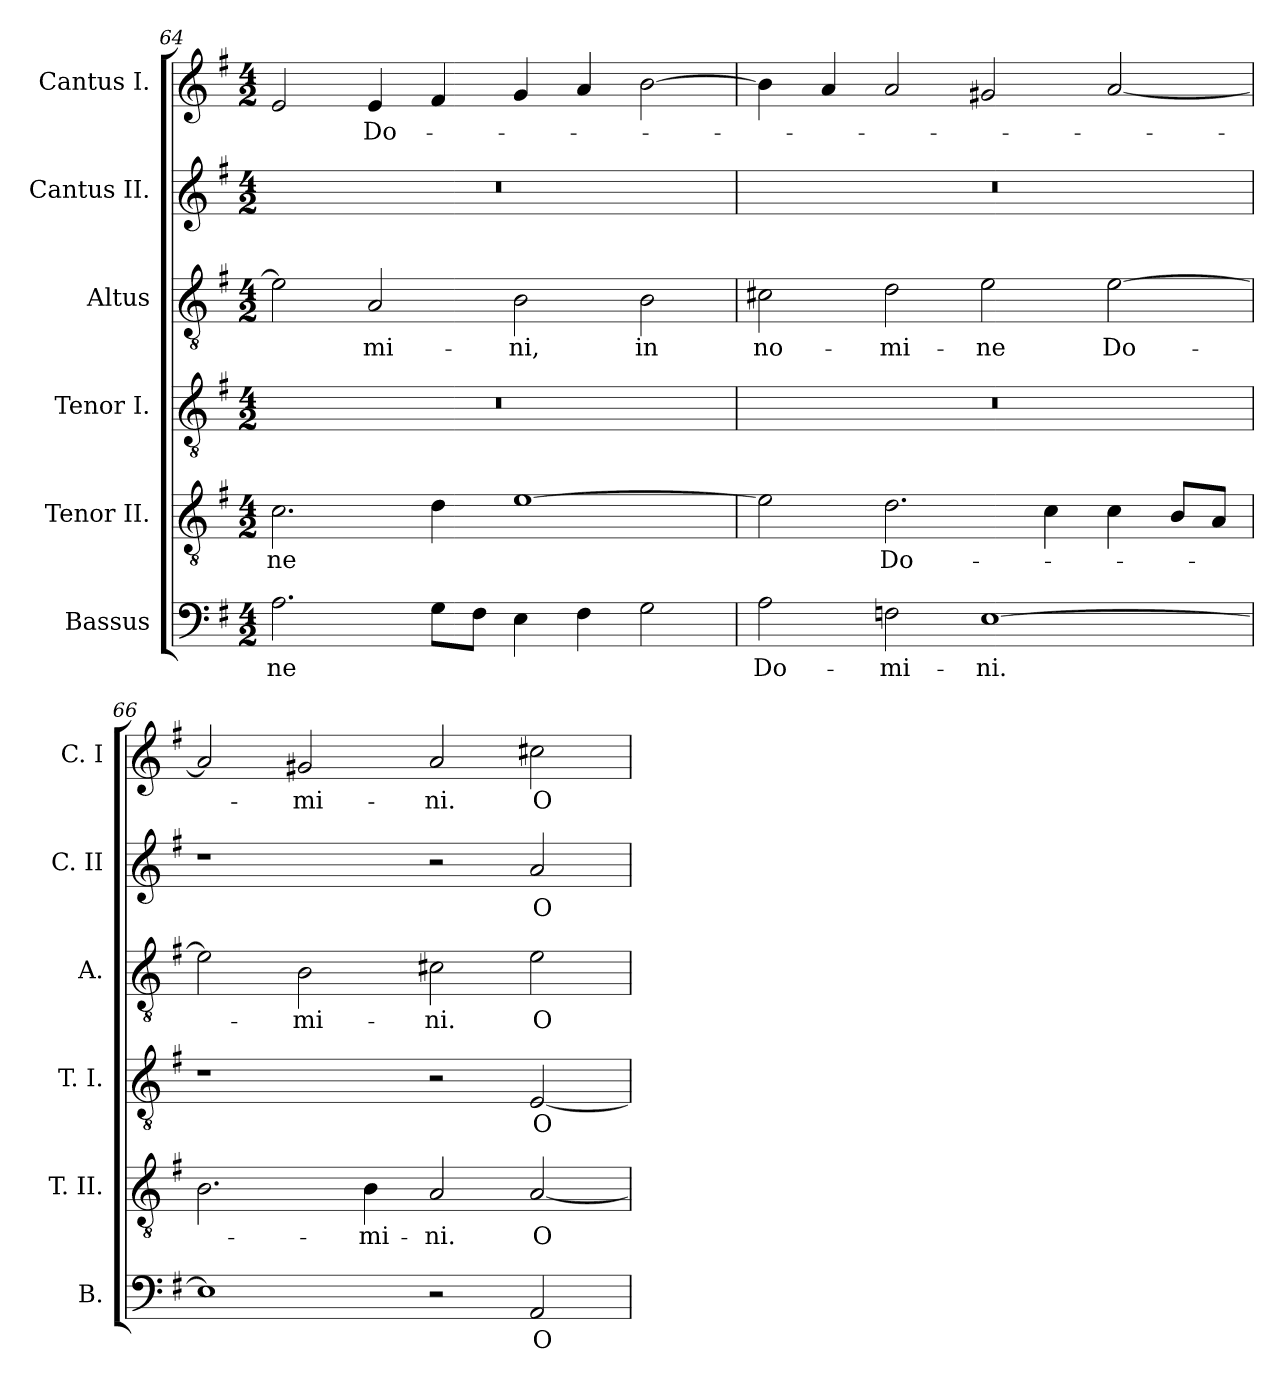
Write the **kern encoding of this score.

**kern	**text	**kern	**text	**kern	**text	**kern	**text	**kern	**text	**kern	**text
*part6	*part6	*part5	*part5	*part4	*part4	*part3	*part3	*part2	*part2	*part1	*part1
*staff6	*staff6	*staff5	*staff5	*staff4	*staff4	*staff3	*staff3	*staff2	*staff2	*staff1	*staff1
*I"Bassus	*	*I"Tenor II.	*	*I"Tenor I.	*	*I"Altus	*	*I"Cantus II.	*	*I"Cantus I.	*
*I'B.	*	*I'T. II.	*	*I'T. I.	*	*I'A.	*	*I'C. II	*	*I'C. I	*
*clefF4	*	*clefGv2	*	*clefGv2	*	*clefGv2	*	*clefG2	*	*clefG2	*
*	*	*ITrd7c12	*	*ITrd7c12	*	*ITrd7c12	*	*	*	*	*
*k[f#]	*	*k[f#]	*	*k[f#]	*	*k[f#]	*	*k[f#]	*	*k[f#]	*
*G:	*	*G:	*	*G:	*	*G:	*	*G:	*	*G:	*
*M4/2	*	*M4/2	*	*M4/2	*	*M4/2	*	*M4/2	*	*M4/2	*
=64	=64	=64	=64	=64	=64	=64	=64	=64	=64	=64	=64
!	!LO:LY:b:color=#000000	!	!	!	!	!	!	!	!	!	!
!	!	!	!LO:LY:b:color=#000000	!LO:N:vis=1	!	!	!	!LO:N:vis=1	!	!	!
2.Ai\	-ne	2.Ci\	-ne	0r	.	2Ei\]	.	0r	.	2ei/	.
!	!	!	!	!	!	!	!LO:LY:b:color=#000000	!	!	!	!
!	!	!	!	!	!	!	!	!	!	!	!LO:LY:b:color=#000000
.	.	.	.	.	.	2AAi/	-mi-	.	.	4ei/	Do-
8Gi\L	.	4Di\	.	.	.	.	.	.	.	4f#i/	.
8F#i\J	.	.	.	.	.	.	.	.	.	.	.
!	!	!	!	!	!	!	!LO:LY:b:color=#000000	!	!	!	!
4Ei\	.	[1Ei	.	.	.	2BBi\	-ni,	.	.	4gi/	.
4F#i\	.	.	.	.	.	.	.	.	.	4ai/	.
!	!	!	!	!	!	!	!LO:LY:b:color=#000000	!	!	!	!
2Gi\	.	.	.	.	.	2BBi\	in	.	.	[2bi\	.
=65	=65	=65	=65	=65	=65	=65	=65	=65	=65	=65	=65
!	!LO:LY:b:color=#000000	!	!	!LO:N:vis=1	!	!	!	!	!	!	!
!	!	!	!	!	!	!	!LO:LY:b:color=#000000	!LO:N:vis=1	!	!	!
2Ai\	Do-	2Ei\]	.	0r	.	2C#Xi\	no-	0r	.	4bi\]	.
.	.	.	.	.	.	.	.	.	.	4ai/	.
!	!LO:LY:b:color=#000000	!	!	!	!	!	!	!	!	!	!
!	!	!	!LO:LY:b:color=#000000	!	!	!	!	!	!	!	!
!	!	!	!	!	!	!	!LO:LY:b:color=#000000	!	!	!	!
2Fni\	-mi-	2.Di\	Do-	.	.	2Di\	-mi-	.	.	2ai/	.
!	!LO:LY:b:color=#000000	!	!	!	!	!	!	!	!	!	!
!	!	!	!	!	!	!	!LO:LY:b:color=#000000	!	!	!	!
[1Ei	-ni.	.	.	.	.	2Ei\	-ne	.	.	2g#Xi/	.
.	.	4Ci\	.	.	.	.	.	.	.	.	.
!	!	!	!	!	!	!	!LO:LY:b:color=#000000	!	!	!	!
.	.	4Ci\	.	.	.	[2Ei\	Do-	.	.	[2ai/	.
.	.	8BBi/L	.	.	.	.	.	.	.	.	.
.	.	8AAi/J	.	.	.	.	.	.	.	.	.
=66	=66	=66	=66	=66	=66	=66	=66	=66	=66	=66	=66
1Ei]	.	2.BBi\	.	1r	.	2Ei\]	.	1r	.	2ai/]	.
!	!	!	!	!	!	!	!LO:LY:b:color=#000000	!	!	!	!
!	!	!	!	!	!	!	!	!	!	!	!LO:LY:b:color=#000000
.	.	.	.	.	.	2BBi\	-mi-	.	.	2g#Xi/	-mi-
!	!	!	!LO:LY:b:color=#000000	!	!	!	!	!	!	!	!
.	.	4BBi\	-mi-	.	.	.	.	.	.	.	.
!	!	!	!LO:LY:b:color=#000000	!	!	!	!	!	!	!	!
!	!	!	!	!	!	!	!LO:LY:b:color=#000000	!	!	!	!
!	!	!	!	!	!	!	!	!	!	!	!LO:LY:b:color=#000000
2r	.	2AAi/	-ni.	2r	.	2C#Xi\	-ni.	2r	.	2ai/	-ni.
!	!LO:LY:b:color=#000000	!	!	!	!	!	!	!	!	!	!
!	!	!	!LO:LY:b:color=#000000	!	!	!	!	!	!	!	!
!	!	!	!	!	!LO:LY:b:color=#000000	!	!	!	!	!	!
!	!	!	!	!	!	!	!LO:LY:b:color=#000000	!	!	!	!
!	!	!	!	!	!	!	!	!	!LO:LY:b:color=#000000	!	!
!	!	!	!	!	!	!	!	!	!	!	!LO:LY:b:color=#000000
2AAi/	O-	[2AAi/	O-	[2EEi/	O-	2Ei\	O-	2ai/	O-	2cc#Xi\	O-
=	=	=	=	=	=	=	=	=	=	=	=
*-	*-	*-	*-	*-	*-	*-	*-	*-	*-	*-	*-
